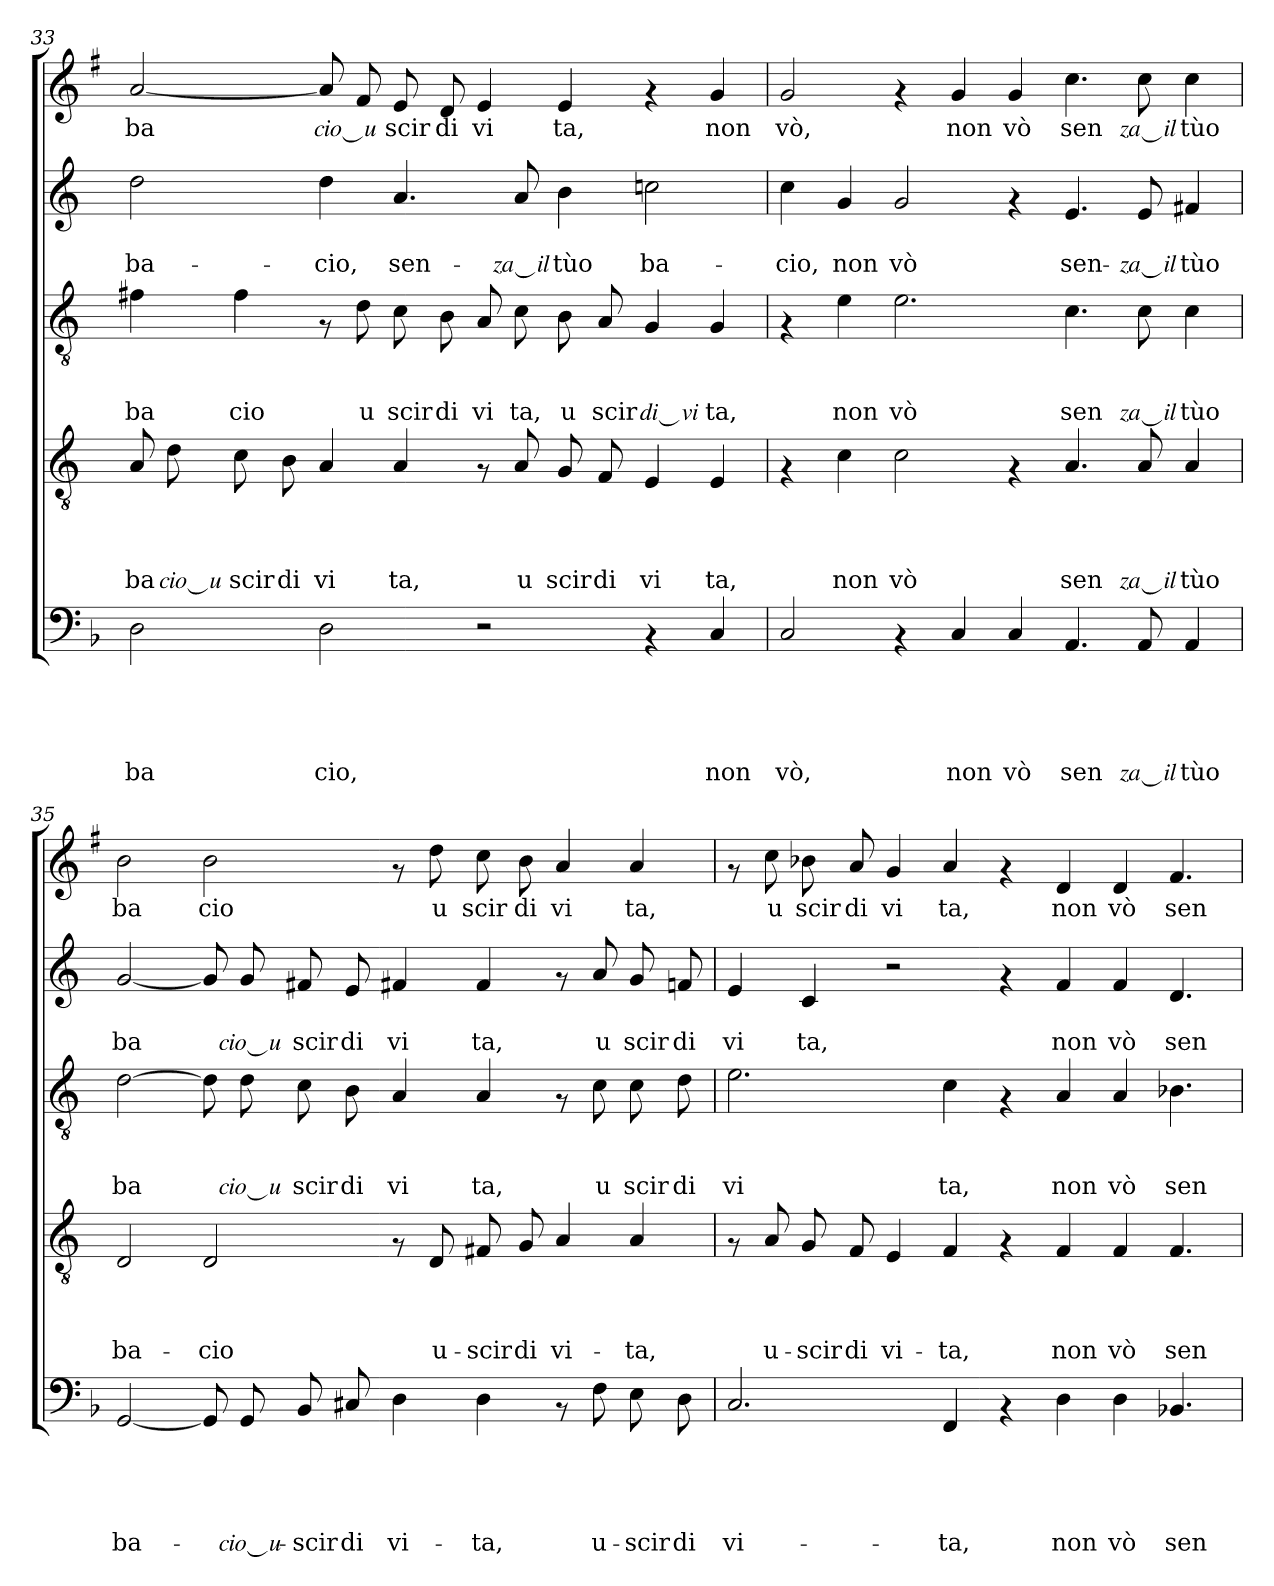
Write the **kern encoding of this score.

**kern	**text	**text	**text	**text	**text	**kern	**text	**text	**text	**text	**kern	**text	**text	**text	**kern	**text	**text	**kern	**text
*part5	*part5	*part5	*part5	*part5	*part5	*part4	*part4	*part4	*part4	*part4	*part3	*part3	*part3	*part3	*part2	*part2	*part2	*part1	*part1
*staff5	*staff5	*staff5	*staff5	*staff5	*staff5	*staff4	*staff4	*staff4	*staff4	*staff4	*staff3	*staff3	*staff3	*staff3	*staff2	*staff2	*staff2	*staff1	*staff1
!!LO:LB:g=z
*clefF4	*	*	*	*	*	*clefGv2	*	*	*	*	*clefGv2	*	*	*	*clefG2	*	*	*clefG2	*
*	*	*	*	*	*	*ITrd-3c-5	*	*	*	*	*ITrd-3c-5	*	*	*	*ITrd-3c-5	*	*	*ITrd1c2	*
*k[b-]	*	*	*	*	*	*k[b-]	*	*	*	*	*k[b-]	*	*	*	*k[b-]	*	*	*k[b-]	*
*F:	*	*	*	*	*	*F:	*	*	*	*	*F:	*	*	*	*F:	*	*	*F:	*
=33	=33	=33	=33	=33	=33	=33	=33	=33	=33	=33	=33	=33	=33	=33	=33	=33	=33	=33	=33
!	!	!	!	!	!LO:LY:b	!	!	!	!	!LO:LY:b	!	!	!	!LO:LY:b	!	!	!LO:LY:b	!	!LO:LY:b
2D\	.	.	.	.	ba	8d/	.	.	.	ba	4bn\	.	.	ba	2gg\	.	ba-	[<2g/	ba
!	!	!	!	!	!	!	!	!	!	!LO:LY:b	!	!	!	!	!	!	!	!	!
.	.	.	.	.	.	8g\	.	.	.	cio‿u	.	.	.	.	.	.	.	.	.
!	!	!	!	!	!	!	!	!	!	!LO:LY:b	!	!	!	!LO:LY:b	!	!	!	!	!
.	.	.	.	.	.	8f\	.	.	.	scir	4b\	.	.	cio	.	.	.	.	.
!	!	!	!	!	!	!	!	!	!	!LO:LY:b	!	!	!	!	!	!	!	!	!
.	.	.	.	.	.	8e\	.	.	.	di	.	.	.	.	.	.	.	.	.
!	!	!	!	!	!LO:LY:b	!	!	!	!	!LO:LY:b	!	!	!	!	!	!	!LO:LY:b	!	!LO:LY:b
2D\	.	.	.	.	cio,	4d/	.	.	.	vi	8rF	.	.	.	4gg\	.	-cio,	8g/]	cio‿u
!	!	!	!	!	!	!	!	!	!	!	!	!	!	!LO:LY:b	!	!	!	!	!
.	.	.	.	.	.	.	.	.	.	.	8g\	.	.	u	.	.	.	8e/	.
!	!	!	!	!	!	!	!	!	!	!LO:LY:b	!	!	!	!LO:LY:b	!	!	!LO:LY:b	!	!LO:LY:b
.	.	.	.	.	.	4d/	.	.	.	ta,	8f\	.	.	scir	4.dd/	.	sen-	8d/	scir
!	!	!	!	!	!	!	!	!	!	!	!	!	!	!LO:LY:b	!	!	!	!	!LO:LY:b
.	.	.	.	.	.	.	.	.	.	.	8e\	.	.	di	.	.	.	8c/	di
!	!	!	!	!	!	!	!	!	!	!	!	!	!	!LO:LY:b	!	!	!	!	!LO:LY:b
2r	.	.	.	.	.	8rF	.	.	.	.	8d/	.	.	vi	.	.	.	4d/	vi
!	!	!	!	!	!	!	!	!	!	!LO:LY:b	!	!	!	!LO:LY:b	!	!	!LO:LY:b	!	!
.	.	.	.	.	.	8d/	.	.	.	u	8f\	.	.	ta,	8dd/	.	-za‿il	.	.
!	!	!	!	!	!	!	!	!	!	!LO:LY:b	!	!	!	!LO:LY:b	!	!	!LO:LY:b	!	!LO:LY:b
.	.	.	.	.	.	8c/	.	.	.	scir	8e\	.	.	u	4ee\	.	tùo	4d/	ta,
!	!	!	!	!	!	!	!	!	!	!LO:LY:b	!	!	!	!LO:LY:b	!	!	!	!	!
.	.	.	.	.	.	8B-/	.	.	.	di	8d/	.	.	scir	.	.	.	.	.
!	!	!	!	!	!	!	!	!	!	!LO:LY:b	!	!	!	!LO:LY:b	!	!	!LO:LY:b	!	!
4rAA	.	.	.	.	.	4A/	.	.	.	vi	4c/	.	.	di‿vi	2ffn\	.	ba-	4rf	.
!	!	!	!	!	!LO:LY:b	!	!	!	!	!LO:LY:b	!	!	!	!LO:LY:b	!	!	!	!	!LO:LY:b
4C/	.	.	.	.	non	4A/	.	.	.	ta,	4c/	.	.	ta,	.	.	.	4f/	non
=34	=34	=34	=34	=34	=34	=34	=34	=34	=34	=34	=34	=34	=34	=34	=34	=34	=34	=34	=34
!	!	!	!	!	!LO:LY:b	!	!	!	!	!	!	!	!	!	!	!	!LO:LY:b	!	!LO:LY:b
2C/	.	.	.	.	vò,	4rF	.	.	.	.	4rF	.	.	.	4ff\	.	-cio,	2f/	vò,
!	!	!	!	!	!	!	!	!	!	!LO:LY:b	!	!	!	!LO:LY:b	!	!	!LO:LY:b	!	!
.	.	.	.	.	.	4f\	.	.	.	non	4a\	.	.	non	4cc/	.	non	.	.
!	!	!	!	!	!	!	!	!	!	!LO:LY:b	!	!	!	!LO:LY:b	!	!	!LO:LY:b	!	!
4rAA	.	.	.	.	.	2f\	.	.	.	vò	2.a\	.	.	vò	2cc/	.	vò	4rf	.
!	!	!	!	!	!LO:LY:b	!	!	!	!	!	!	!	!	!	!	!	!	!	!LO:LY:b
4C/	.	.	.	.	non	.	.	.	.	.	.	.	.	.	.	.	.	4f/	non
!	!	!	!	!	!LO:LY:b	!	!	!	!	!	!	!	!	!	!	!	!	!	!LO:LY:b
4C/	.	.	.	.	vò	4rF	.	.	.	.	.	.	.	.	4rf	.	.	4f/	vò
!	!	!	!	!	!LO:LY:b	!	!	!	!	!LO:LY:b	!	!	!	!LO:LY:b	!	!	!LO:LY:b	!	!LO:LY:b
4.AA/	.	.	.	.	sen	4.d/	.	.	.	sen	4.f\	.	.	sen	4.a/	.	sen-	4.b-\	sen
!	!	!	!	!	!LO:LY:b	!	!	!	!	!LO:LY:b	!	!	!	!LO:LY:b	!	!	!LO:LY:b	!	!LO:LY:b
8AA/	.	.	.	.	za‿il	8d/	.	.	.	za‿il	8f\	.	.	za‿il	8a/	.	-za‿il	8b-\	za‿il
!	!	!	!	!	!LO:LY:b	!	!	!	!	!LO:LY:b	!	!	!	!LO:LY:b	!	!	!LO:LY:b	!	!LO:LY:b
4AA/	.	.	.	.	tùo	4d/	.	.	.	tùo	4f\	.	.	tùo	4bn/	.	tùo	4b-\	tùo
!!LO:PB:g=z
=35	=35	=35	=35	=35	=35	=35	=35	=35	=35	=35	=35	=35	=35	=35	=35	=35	=35	=35	=35
!	!	!	!	!	!LO:LY:b	!	!	!	!	!LO:LY:b	!	!	!	!LO:LY:b	!	!	!LO:LY:b	!	!LO:LY:b
[<2GG/	.	.	.	.	ba-	2G/	.	.	.	ba-	[>2g\	.	.	ba	[<2cc/	.	ba	2a\	ba
!	!	!	!	!	!	!	!	!	!	!LO:LY:b	!	!	!	!	!	!	!	!	!LO:LY:b
8GG/]	.	.	.	.	.	2G/	.	.	.	-cio	8g\]	.	.	.	8cc/]	.	.	2a\	cio
!	!	!	!	!	!LO:LY:b	!	!	!	!	!	!	!	!	!LO:LY:b	!	!	!LO:LY:b	!	!
8GG/	.	.	.	.	-cio‿u-	.	.	.	.	.	8g\	.	.	cio‿u	8cc/	.	cio‿u	.	.
!	!	!	!	!	!LO:LY:b	!	!	!	!	!	!	!	!	!LO:LY:b	!	!	!LO:LY:b	!	!
8BB-/	.	.	.	.	-scir	.	.	.	.	.	8f\	.	.	scir	8bn/	.	scir	.	.
!	!	!	!	!	!LO:LY:b	!	!	!	!	!	!	!	!	!LO:LY:b	!	!	!LO:LY:b	!	!
8C#X/	.	.	.	.	di	.	.	.	.	.	8e\	.	.	di	8a/	.	di	.	.
!	!	!	!	!	!LO:LY:b	!	!	!	!	!	!	!	!	!LO:LY:b	!	!	!LO:LY:b	!	!
4D\	.	.	.	.	vi-	8rF	.	.	.	.	4d/	.	.	vi	4bn/	.	vi	8rf	.
!	!	!	!	!	!	!	!	!	!	!LO:LY:b	!	!	!	!	!	!	!	!	!LO:LY:b
.	.	.	.	.	.	8G/	.	.	.	u-	.	.	.	.	.	.	.	8cc\	u
!	!	!	!	!	!LO:LY:b	!	!	!	!	!LO:LY:b	!	!	!	!LO:LY:b	!	!	!LO:LY:b	!	!LO:LY:b
4D\	.	.	.	.	-ta,	8Bn/	.	.	.	-scir	4d/	.	.	ta,	4b/	.	ta,	8b-\	scir
!	!	!	!	!	!	!	!	!	!	!LO:LY:b	!	!	!	!	!	!	!	!	!LO:LY:b
.	.	.	.	.	.	8c/	.	.	.	di	.	.	.	.	.	.	.	8a\	di
!	!	!	!	!	!	!	!	!	!	!LO:LY:b	!	!	!	!	!	!	!	!	!LO:LY:b
8rAA	.	.	.	.	.	4d/	.	.	.	vi-	8rF	.	.	.	8rf	.	.	4g/	vi
!	!	!	!	!	!LO:LY:b	!	!	!	!	!	!	!	!	!LO:LY:b	!	!	!LO:LY:b	!	!
8F\	.	.	.	.	u-	.	.	.	.	.	8f\	.	.	u	8dd/	.	u	.	.
!	!	!	!	!	!LO:LY:b	!	!	!	!	!LO:LY:b	!	!	!	!LO:LY:b	!	!	!LO:LY:b	!	!LO:LY:b
8E\	.	.	.	.	-scir	4d/	.	.	.	-ta,	8f\	.	.	scir	8cc/	.	scir	4g/	ta,
!	!	!	!	!	!LO:LY:b	!	!	!	!	!	!	!	!	!LO:LY:b	!	!	!LO:LY:b	!	!
8D\	.	.	.	.	di	.	.	.	.	.	8g\	.	.	di	8b-X/	.	di	.	.
=36	=36	=36	=36	=36	=36	=36	=36	=36	=36	=36	=36	=36	=36	=36	=36	=36	=36	=36	=36
!	!	!	!	!	!LO:LY:b	!	!	!	!	!	!	!	!	!LO:LY:b	!	!	!LO:LY:b	!	!
2.C/	.	.	.	.	vi-	8rF	.	.	.	.	2.a\	.	.	vi	4a/	.	vi	8rf	.
!	!	!	!	!	!	!	!	!	!	!LO:LY:b	!	!	!	!	!	!	!	!	!LO:LY:b
.	.	.	.	.	.	8d/	.	.	.	u-	.	.	.	.	.	.	.	8b-\	u
!	!	!	!	!	!	!	!	!	!	!LO:LY:b	!	!	!	!	!	!	!LO:LY:b	!	!LO:LY:b
.	.	.	.	.	.	8c/	.	.	.	-scir	.	.	.	.	4f/	.	ta,	8a-X\	scir
!	!	!	!	!	!	!	!	!	!	!LO:LY:b	!	!	!	!	!	!	!	!	!LO:LY:b
.	.	.	.	.	.	8B-/	.	.	.	di	.	.	.	.	.	.	.	8g/	di
!	!	!	!	!	!	!	!	!	!	!LO:LY:b	!	!	!	!	!	!	!	!	!LO:LY:b
.	.	.	.	.	.	4A/	.	.	.	vi-	.	.	.	.	2r	.	.	4f/	vi
!	!	!	!	!	!LO:LY:b	!	!	!	!	!LO:LY:b	!	!	!	!LO:LY:b	!	!	!	!	!LO:LY:b
4FF/	.	.	.	.	-ta,	4B-/	.	.	.	-ta,	4f\	.	.	ta,	.	.	.	4g/	ta,
4rAA	.	.	.	.	.	4rF	.	.	.	.	4rF	.	.	.	4rf	.	.	4rf	.
!	!	!	!	!	!LO:LY:b	!	!	!	!	!LO:LY:b	!	!	!	!LO:LY:b	!	!	!LO:LY:b	!	!LO:LY:b
4D\	.	.	.	.	non	4B-/	.	.	.	non	4d/	.	.	non	4b-/	.	non	4c/	non
!	!	!	!	!	!LO:LY:b	!	!	!	!	!LO:LY:b	!	!	!	!LO:LY:b	!	!	!LO:LY:b	!	!LO:LY:b
4D\	.	.	.	.	vò	4B-/	.	.	.	vò	4d/	.	.	vò	4b-/	.	vò	4c/	vò
!	!	!	!	!	!LO:LY:b	!	!	!	!	!LO:LY:b	!	!	!	!LO:LY:b	!	!	!LO:LY:b	!	!LO:LY:b
4.BB-X/	.	.	.	.	sen-	4.B-/	.	.	.	sen-	4.e-X\	.	.	sen	4.g/	.	sen	4.e/	sen
=	=	=	=	=	=	=	=	=	=	=	=	=	=	=	=	=	=	=	=
*-	*-	*-	*-	*-	*-	*-	*-	*-	*-	*-	*-	*-	*-	*-	*-	*-	*-	*-	*-
